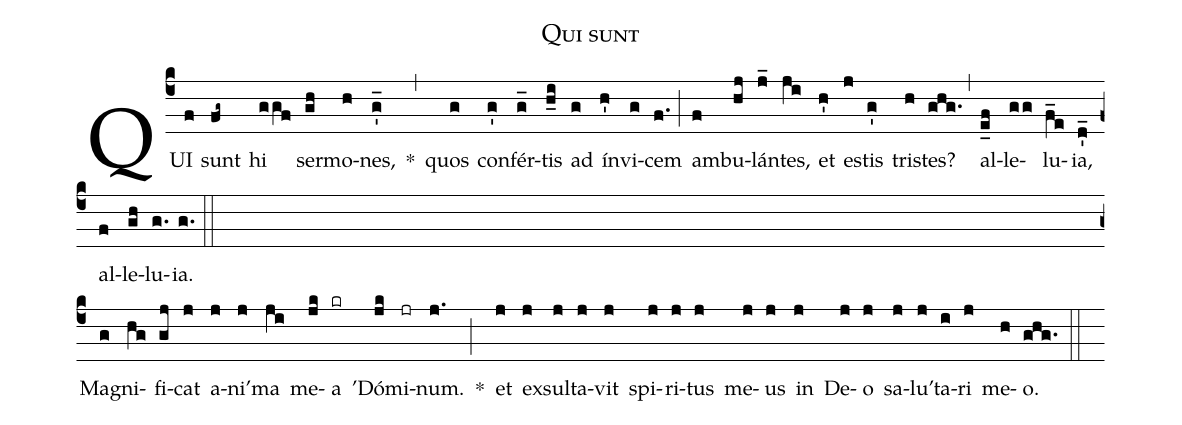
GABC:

name:Qui sunt;
%%
(c4) QUI(f) sunt(fg~) hi(ggf) ser(gh)mo(h)nes,(g'_) *(,) quos(g) con(g')fér(g_)tis(h_i) ad(g) ín(h')vi(g)cem(f.) (;) am(f)bu(hj)lán(j_)tes,(ji)
et(h') es(j)tis(g') tri(h)stes?(ghg.) (,) al(e_f)le(gg)lu(f_e)ia,(d'_) al(f)le(gh)lu(g.)ia.(g.) (::Z)
Mag(g)ni(hg)fi(gj)cat(j) a(j)ni(j)'ma(ji) me(jk)a(kr) 'Dó(jk)mi(jr)num.(j.) *(;) et(j) ex(j)sul(j)ta(j)vit(j) spi(j)ri(j)tus(j) me(j)us(j) in(j) De(j)o(j) sa(j)lu(j)'ta(i)ri(j) me(h)o.(ghg.) (::)
